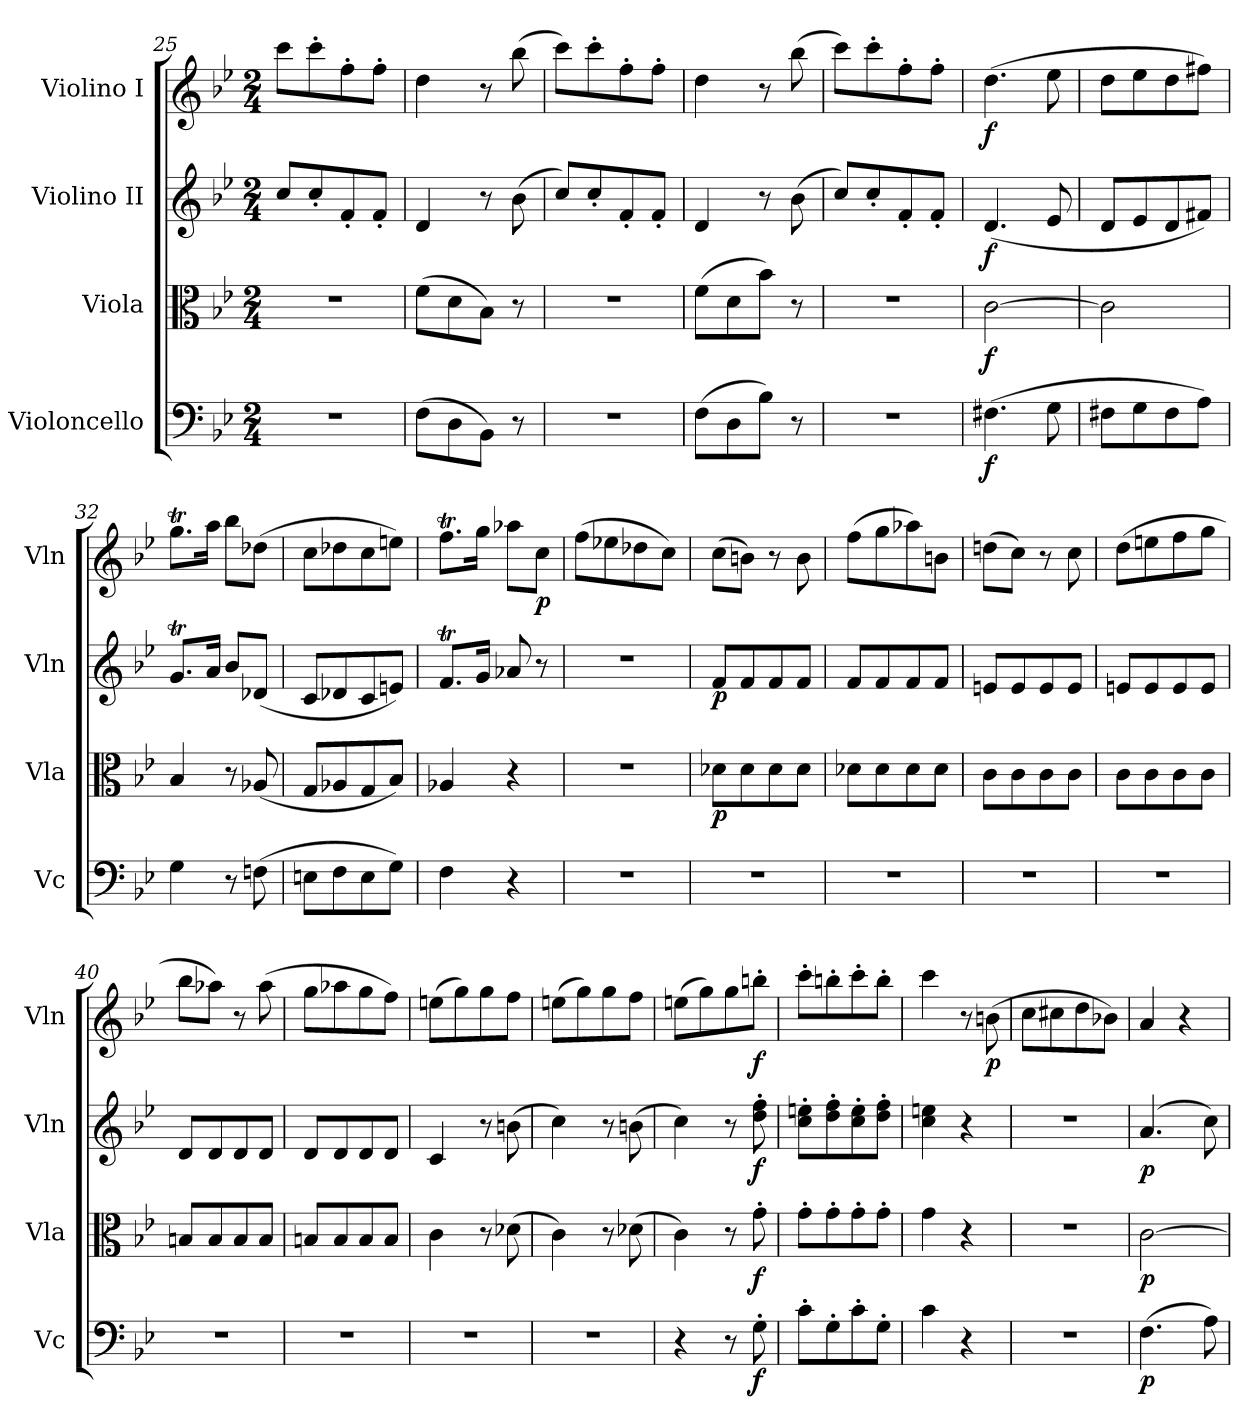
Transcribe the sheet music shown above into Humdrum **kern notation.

**kern	**dynam	**kern	**dynam	**kern	**dynam	**kern	**dynam
*part4	*part4	*part3	*part3	*part2	*part2	*part1	*part1
*staff4	*staff4	*staff3	*staff3	*staff2	*staff2	*staff1	*staff1
*I"Violoncello	*	*I"Viola	*	*I"Violino II	*	*I"Violino I	*
*I'Vc	*	*I'Vla	*	*I'Vln	*	*I'Vln	*
*clefF4	*	*clefC3	*	*clefG2	*	*clefG2	*
*k[b-e-]	*	*k[b-e-]	*	*k[b-e-]	*	*k[b-e-]	*
*B-:	*	*B-:	*	*B-:	*	*B-:	*
*M2/4	*	*M2/4	*	*M2/4	*	*M2/4	*
=25	=25	=25	=25	=25	=25	=25	=25
2r	.	2r	.	8ccL	.	8cccL	.
.	.	.	.	8cc'	.	8ccc'	.
.	.	.	.	8f'	.	8ff'	.
.	.	.	.	8f'J	.	8ff'J	.
=26	=26	=26	=26	=26	=26	=26	=26
(8FL	.	(8fL	.	4d	.	4dd	.
8D	.	8d	.	.	.	.	.
8BB-J)	.	8B-J)	.	8r	.	8r	.
8r	.	8r	.	(8b-	.	(8bb-	.
=27	=27	=27	=27	=27	=27	=27	=27
2r	.	2r	.	8ccL)	.	8cccL)	.
.	.	.	.	8cc'	.	8ccc'	.
.	.	.	.	8f'	.	8ff'	.
.	.	.	.	8f'J	.	8ff'J	.
=28	=28	=28	=28	=28	=28	=28	=28
(8FL	.	(8fL	.	4d	.	4dd	.
8D	.	8d	.	.	.	.	.
8B-J)	.	8b-J)	.	8r	.	8r	.
8r	.	8r	.	(8b-	.	(8bb-	.
=29	=29	=29	=29	=29	=29	=29	=29
2r	.	2r	.	8ccL)	.	8cccL)	.
.	.	.	.	8cc'	.	8ccc'	.
.	.	.	.	8f'	.	8ff'	.
.	.	.	.	8f'J	.	8ff'J	.
!!LO:LB:g=z
=30	=30	=30	=30	=30	=30	=30	=30
(4.F#X	f	[2c	f	(4.d	f	(4.dd	f
8G	.	.	.	8e-	.	8ee-	.
=31	=31	=31	=31	=31	=31	=31	=31
8F#XL	.	2c]	.	8dL	.	8ddL	.
8G	.	.	.	8e-	.	8ee-	.
8F#	.	.	.	8d	.	8dd	.
8AJ)	.	.	.	8f#XJ)	.	8ff#XJ)	.
=32	=32	=32	=32	=32	=32	=32	=32
4G	.	4B-	.	8.gTL	.	8.ggTL	.
.	.	.	.	16aJk	.	16aaJk	.
8r	.	8r	.	8b-L	.	8bb-L	.
(8Fn	.	(8A-X	.	(8d-XJ	.	(8dd-XJ	.
=33	=33	=33	=33	=33	=33	=33	=33
8EnL	.	8GL	.	8cL	.	8ccL	.
8F	.	8A-X	.	8d-X	.	8dd-X	.
8E	.	8G	.	8c	.	8cc	.
8GJ)	.	8B-J)	.	8enJ)	.	8eenJ)	.
=34	=34	=34	=34	=34	=34	=34	=34
4F	.	4A-X	.	8.fTL	.	8.ffTL	.
.	.	.	.	16gJk	.	16ggJk	.
4r	.	4r	.	8a-X	.	8aa-XL	.
.	.	.	.	8r	.	8ccJ	p
=35	=35	=35	=35	=35	=35	=35	=35
2r	.	2r	.	2r	.	(8ffL	.
.	.	.	.	.	.	8ee-X	.
.	.	.	.	.	.	8dd-X	.
.	.	.	.	.	.	8ccJ)	.
=36	=36	=36	=36	=36	=36	=36	=36
2r	.	8d-XL	p	8fL	p	(8ccL	.
.	.	8d-	.	8f	.	8bnJ)	.
.	.	8d-	.	8f	.	8r	.
.	.	8d-J	.	8fJ	.	8b	.
=37	=37	=37	=37	=37	=37	=37	=37
2r	.	8d-XL	.	8fL	.	(8ffL	.
.	.	8d-	.	8f	.	8gg	.
.	.	8d-	.	8f	.	8aa-X)	.
.	.	8d-J	.	8fJ	.	8bnJ	.
=38	=38	=38	=38	=38	=38	=38	=38
2r	.	8cL	.	8enL	.	(8ddnL	.
.	.	8c	.	8e	.	8ccJ)	.
.	.	8c	.	8e	.	8r	.
.	.	8cJ	.	8eJ	.	8cc	.
!!LO:PB:g=z
=39	=39	=39	=39	=39	=39	=39	=39
2r	.	8cL	.	8enL	.	(8ddL	.
.	.	8c	.	8e	.	8een	.
.	.	8c	.	8e	.	8ff	.
.	.	8cJ	.	8eJ	.	8ggJ	.
=40	=40	=40	=40	=40	=40	=40	=40
2r	.	8BnL	.	8dL	.	8bb-L	.
.	.	8B	.	8d	.	8aa-XJ)	.
.	.	8B	.	8d	.	8r	.
.	.	8BJ	.	8dJ	.	(8aa-	.
=41	=41	=41	=41	=41	=41	=41	=41
2r	.	8BnL	.	8dL	.	8ggL	.
.	.	8B	.	8d	.	8aa-X	.
.	.	8B	.	8d	.	8gg	.
.	.	8BJ	.	8dJ	.	8ffJ)	.
=42	=42	=42	=42	=42	=42	=42	=42
2r	.	4c	.	4c	.	(8eenL	.
.	.	.	.	.	.	8gg)	.
.	.	8r	.	8r	.	8gg	.
.	.	(8d-X	.	(8bn	.	8ffJ	.
=43	=43	=43	=43	=43	=43	=43	=43
2r	.	4c)	.	4cc)	.	(8eenL	.
.	.	.	.	.	.	8gg)	.
.	.	8r	.	8r	.	8gg	.
.	.	(8d-X	.	(8bn	.	8ffJ	.
=44	=44	=44	=44	=44	=44	=44	=44
4r	.	4c)	.	4cc)	.	(8eenL	.
.	.	.	.	.	.	8gg)	.
8r	.	8r	.	8r	.	8gg	.
8G'	f	8g'	f	8ff' 8dd'	f	8bbn'J	f
=45	=45	=45	=45	=45	=45	=45	=45
8c'L	.	8g'L	.	8een' 8cc'L	.	8ccc'L	.
8G'	.	8g'	.	8ff' 8dd'	.	8bbn'	.
8c'	.	8g'	.	8ee' 8cc'	.	8ccc'	.
8G'J	.	8g'J	.	8ff' 8dd'J	.	8bb'J	.
=46	=46	=46	=46	=46	=46	=46	=46
4c	.	4g	.	4een 4cc	.	4ccc	.
4r	.	4r	.	4r	.	8r	.
.	.	.	.	.	.	(8bn	p
=47	=47	=47	=47	=47	=47	=47	=47
2r	.	2r	.	2r	.	8ccL	.
.	.	.	.	.	.	8cc#X	.
.	.	.	.	.	.	8dd	.
.	.	.	.	.	.	8b-XJ)	.
!!LO:LB:g=z
=48	=48	=48	=48	=48	=48	=48	=48
(4.F	p	[2c	p	(4.a	p	4a	.
.	.	.	.	.	.	4r	.
8A)	.	.	.	8cc)	.	.	.
=	=	=	=	=	=	=	=
*-	*-	*-	*-	*-	*-	*-	*-
